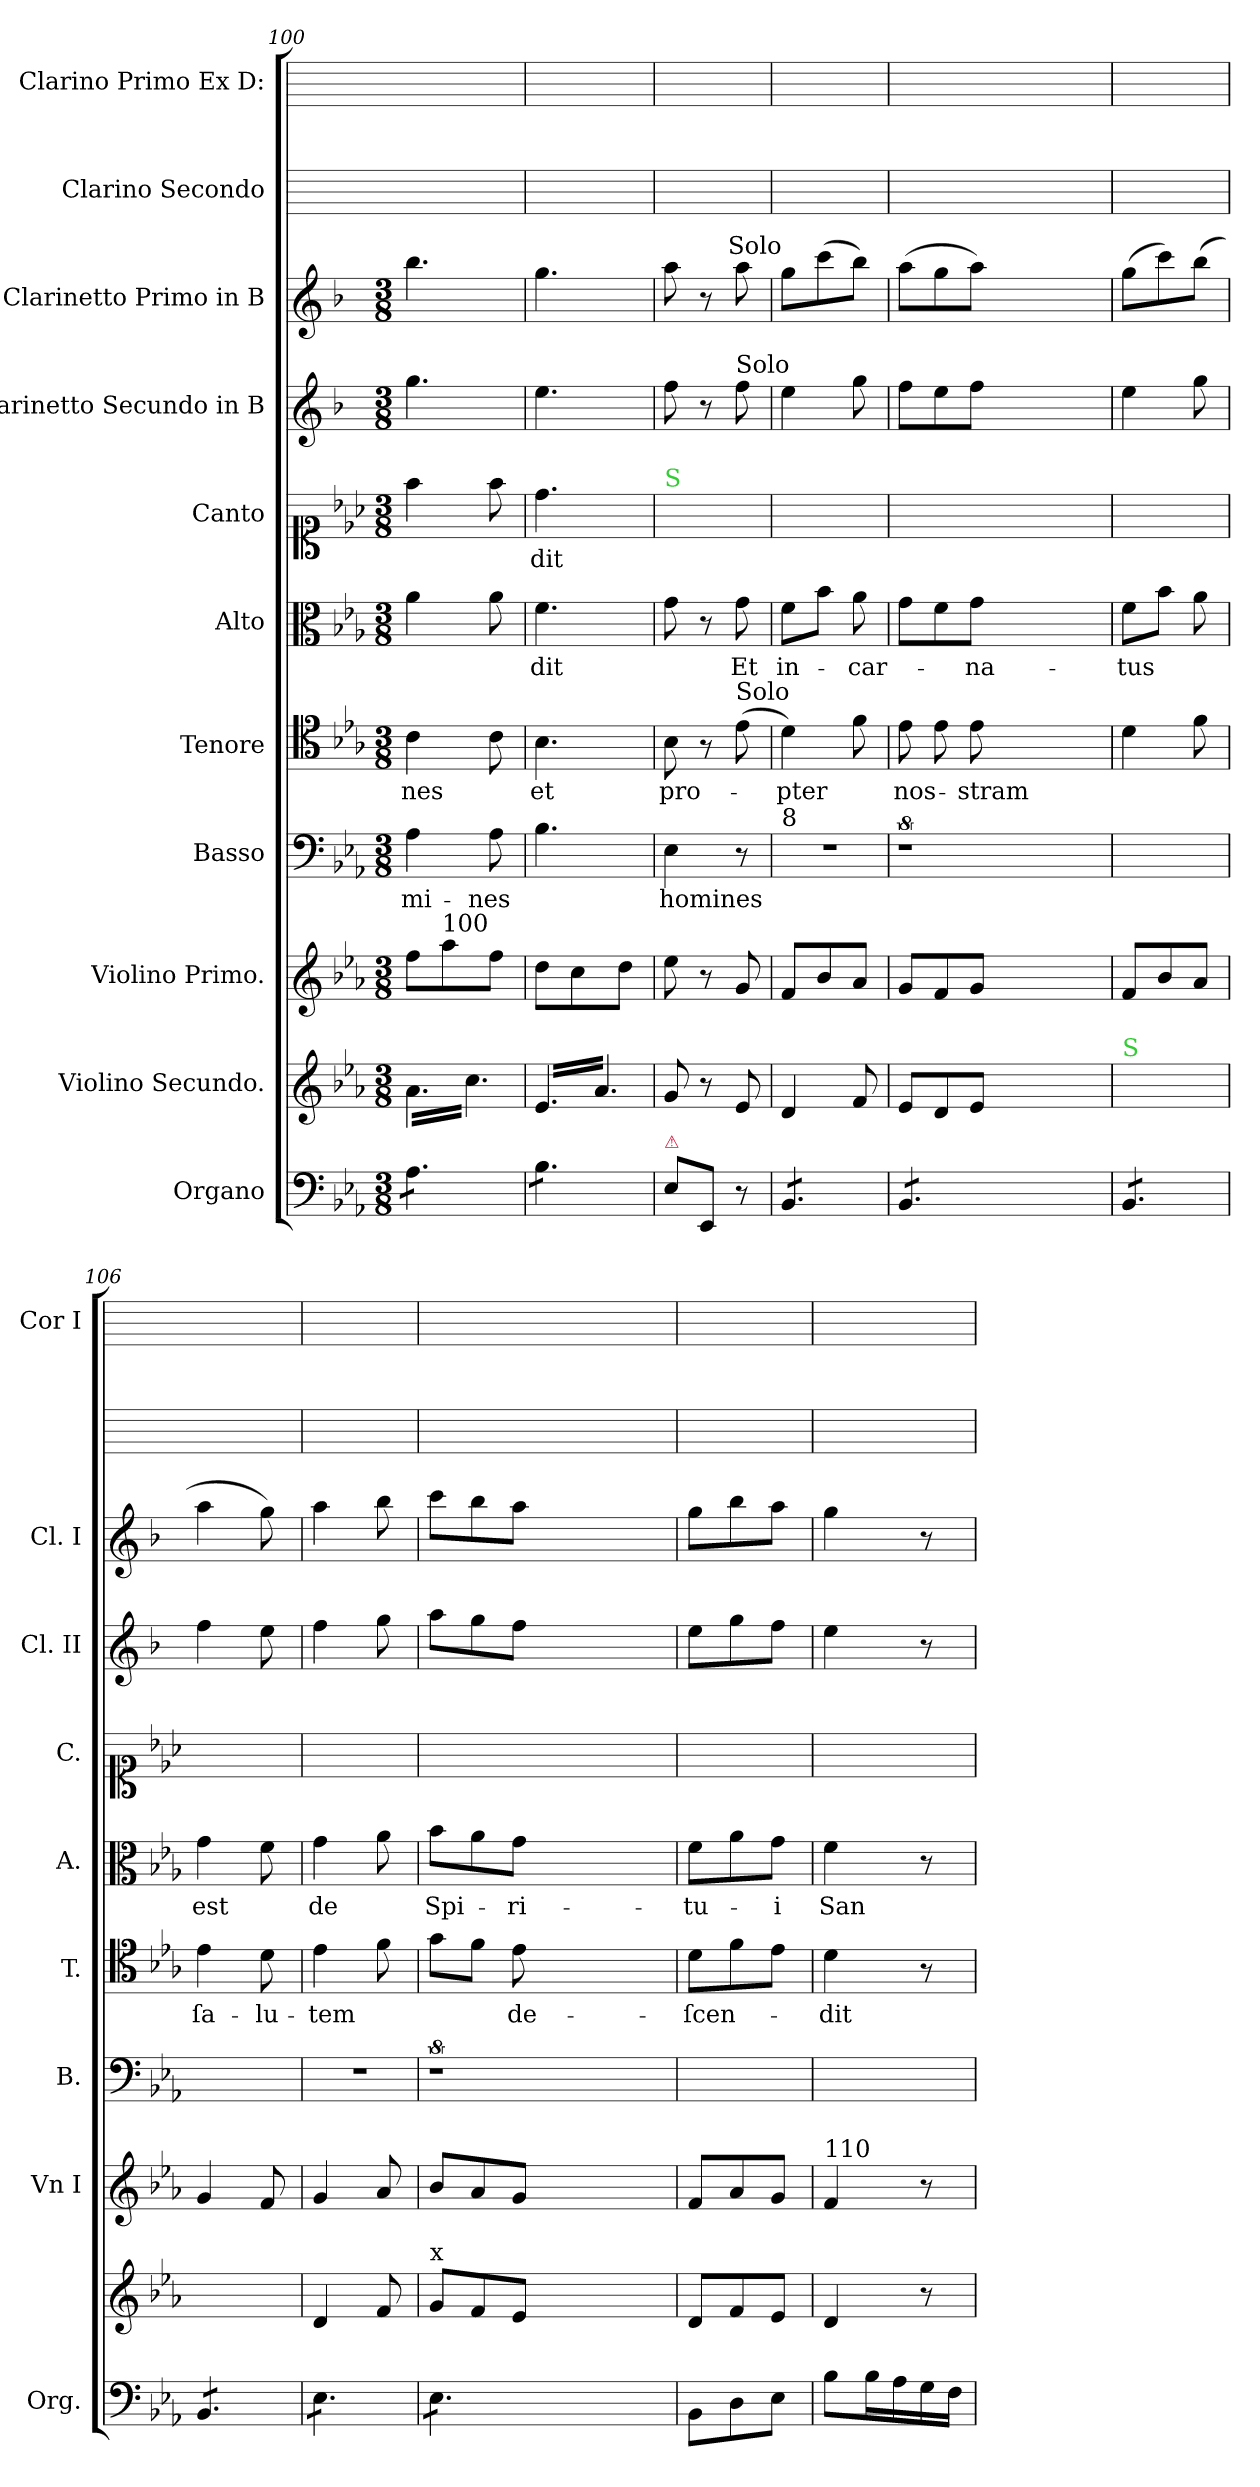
**kern	**kern	**kern	**kern	**text	**kern	**text	**kern	**text	**kern	**text	**kern	**kern	**kern	**kern
*part11	*part10	*part9	*part8	*part8	*part7	*part7	*part6	*part6	*part5	*part5	*part4	*part3	*part2	*part1
*staff11	*staff10	*staff9	*staff8	*staff8	*staff7	*staff7	*staff6	*staff6	*staff5	*staff5	*staff4	*staff3	*staff2	*staff1
*I"Organo	*I"Violino Secundo.	*I"Violino Primo.	*I"Basso	*	*I"Tenore	*	*I"Alto	*	*I"Canto	*	*I"Clarinetto Secundo in B	*I"Clarinetto Primo in B	*I"Clarino Secondo	*I"Clarino Primo Ex D:
*I'Org.	*	*I'Vn I	*I'B.	*	*I'T.	*	*I'A.	*	*I'C.	*	*I'Cl. II	*I'Cl. I	*	*I'Cor I
*clefF4	*clefG2	*clefG2	*clefF4	*	*clefC4	*	*clefC3	*	*clefC1	*	*clefG2	*clefG2	*	*
*	*	*	*	*	*	*	*	*	*	*	*ITrd1c2	*ITrd1c2	*	*
*k[b-e-a-]	*k[b-e-a-]	*k[b-e-a-]	*k[b-e-a-]	*	*k[b-e-a-]	*	*k[b-e-a-]	*	*k[b-e-a-]	*	*k[b-e-a-]	*k[b-e-a-]	*	*
*E-:	*E-:	*E-:	*E-:	*	*E-:	*	*E-:	*	*E-:	*	*E-:	*E-:	*	*
*M3/8	*M3/8	*M3/8	*M3/8	*	*M3/8	*	*M3/8	*	*M3/8	*	*M3/8	*M3/8	*	*
=100	=100	=100	=100	=100	=100	=100	=100	=100	=100	=100	=100	=100	=100	=100
*tremolo	*	*	*	*	*	*	*	*	*	*	*	*	*	*
*	*tremolo	*	*	*	*	*	*	*	*	*	*	*	*	*
8A-\L	16a-\LL	8ff\L	4A-\	-mi-	4c\	-nes	4a-\	.	4ff\	.	4.ff\	4.aa-\	4.ryy	4.ryy
.	16cc\	.	.	.	.	.	.	.	.	.	.	.	.	.
!	!	!LO:TX:a:t=100	!	!	!	!	!	!	!	!	!	!	!	!
8A-\	16a-\	8aa-\	.	.	.	.	.	.	.	.	.	.	.	.
.	16cc\	.	.	.	.	.	.	.	.	.	.	.	.	.
8A-\J	16a-\	8ff\J	8A-\	-nes	8c\	.	8a-\	.	8ff\	.	.	.	.	.
.	16cc\JJ	.	.	.	.	.	.	.	.	.	.	.	.	.
=101	=101	=101	=101	=101	=101	=101	=101	=101	=101	=101	=101	=101	=101	=101
8B-\L	16e-/LL	8dd\L	4.B-\	.	4.B-\	et	4.f\	-dit	4.dd\	-dit	4.dd\	4.ff\	4.ryy	4.ryy
.	16a-/	.	.	.	.	.	.	.	.	.	.	.	.	.
8B-\	16e-/	8cc\	.	.	.	.	.	.	.	.	.	.	.	.
.	16a-/	.	.	.	.	.	.	.	.	.	.	.	.	.
8B-\J	16e-/	8dd\J	.	.	.	.	.	.	.	.	.	.	.	.
*Xtremolo	*	*	*	*	*	*	*	*	*	*	*	*	*	*
.	16a-/JJ	.	.	.	.	.	.	.	.	.	.	.	.	.
*	*Xtremolo	*	*	*	*	*	*	*	*	*	*	*	*	*
=102	=102	=102	=102	=102	=102	=102	=102	=102	=102	=102	=102	=102	=102	=102
!	!	!	!	!	!	!	!	!	!LO:TX:a:color=limegreen:t=S	!	!	!	!	!
!LO:TX:a:color=crimson:t=⚠	!	!	!	!	!	!	!	!	!	!	!	!	!	!
8E-\L	8g/	8ee-\	4E-\	homines	8B-\	pro-	8g\	.	4.ryy	.	8ee-\	8gg\	4.ryy	4.ryy
.	.	.	.	.	.	.	.	.	.	.	.	.	.	.
8EE-/J	8r	8r	.	.	8r	.	8r	.	.	.	8r	8r	.	.
!	!	!	!	!	!	!	!	!	!	!	!LO:TX:a:t=Solo	!	!	!
!	!	!	!	!	!LO:TX:a:t=Solo	!	!	!	!	!	!	!	!	!
8r	8e-/	8g/	8r	.	(8e-\	.	8g\	Et	.	.	8ee-\	8gg\	.	.
=103	=103	=103	=103	=103	=103	=103	=103	=103	=103	=103	=103	=103	=103	=103
!	!	!	!	!	!	!	!	!	!	!	!	!LO:TX:a:rj:t=Solo	!	!
!	!	!	!LO:TX:a:t=8	!	!	!	!	!	!	!	!	!	!	!
!LO:TX:a:t=tarto	!	!	!	!	!	!	!	!	!	!	!	!	!	!
*tremolo	*	*	*	*	*	*	*	*	*	*	*	*	*	*
8BB-/L	4d/	8f/L	4.r	.	4d\)	-pter	8f\L	in-	4.ryy	.	4dd\	8ff\L	4.ryy	4.ryy
8BB-/	.	8b-/	.	.	.	.	8b-\J	.	.	.	.	(8bb-\	.	.
8BB-/J	8f/	8a-/J	.	.	8f\	.	8a-\	-car-	.	.	8ff\	8aa-\J)	.	.
=104	=104	=104	=104	=104	=104	=104	=104	=104	=104	=104	=104	=104	=104	=104
8BB-/L	8e-/L	8g/L	8%9r	.	8e-\	nos-	8g\L	.	4.ryy	.	8ee-\L	(8gg\L	4.ryy	4.ryy
8BB-/	8d/	8f/	.	.	8e-\	.	8f\	.	.	.	8dd\	8ff\	.	.
8BB-/J	8e-/J	8g/J	.	.	8e-\	-stram	8g\J	-na-	.	.	8ee-\J	8gg\J)	.	.
2.ryy	2.ryy	2.ryy	.	.	2.ryy	.	2.ryy	.	2.ryy	.	2.ryy	2.ryy	2.ryy	2.ryy
=105	=105	=105	=105	=105	=105	=105	=105	=105	=105	=105	=105	=105	=105	=105
!	!LO:TX:a:color=limegreen:t=S	!	!	!	!	!	!	!	!	!	!	!	!	!
8BB-/L	4.ryy	8f/L	4.ryy	.	4d\	.	8f\L	-tus	4.ryy	.	4dd\	(8ff\L	4.ryy	4.ryy
8BB-/	.	8b-/	.	.	.	.	8b-\J	.	.	.	.	8bb-\)	.	.
8BB-/J	.	8a-/J	.	.	8f\	.	8a-\	.	.	.	8ff\	(8aa-\J	.	.
=106	=106	=106	=106	=106	=106	=106	=106	=106	=106	=106	=106	=106	=106	=106
8BB-/L	4.ryy	4g/	4.ryy	.	4e-\	ſa-	4g\	est	4.ryy	.	4ee-\	4gg\	4.ryy	4.ryy
8BB-/	.	.	.	.	.	.	.	.	.	.	.	.	.	.
8BB-/J	.	8f/	.	.	8d\	-lu-	8f\	.	.	.	8dd\	8ff\)	.	.
=107	=107	=107	=107	=107	=107	=107	=107	=107	=107	=107	=107	=107	=107	=107
8E-\L	4d/	4g/	4.r	.	4e-\	-tem	4g\	de	4.ryy	.	4ee-\	4gg\	4.ryy	4.ryy
8E-\	.	.	.	.	.	.	.	.	.	.	.	.	.	.
8E-\J	8f/	8a-/	.	.	8f\	.	8a-\	.	.	.	8ff\	8aa-\	.	.
=108	=108	=108	=108	=108	=108	=108	=108	=108	=108	=108	=108	=108	=108	=108
!	!LO:TX:a:t=x	!	!	!	!	!	!	!	!	!	!	!	!	!
8E-\L	8g/L	8b-/L	8%9r	.	8g\L	.	8b-\L	Spi-	4.ryy	.	8gg\L	8bb-\L	4.ryy	4.ryy
8E-\	8f/	8a-/	.	.	8f\J	.	8a-\	.	.	.	8ff\	8aa-\	.	.
8E-\J	8e-/J	8g/J	.	.	8e-\	de-	8g\J	-ri-	.	.	8ee-\J	8gg\J	.	.
*Xtremolo	*	*	*	*	*	*	*	*	*	*	*	*	*	*
2.ryy	2.ryy	2.ryy	.	.	2.ryy	.	2.ryy	.	2.ryy	.	2.ryy	2.ryy	2.ryy	2.ryy
=109	=109	=109	=109	=109	=109	=109	=109	=109	=109	=109	=109	=109	=109	=109
8BB-\L	8d/L	8f/L	4.ryy	.	8d\L	-ſcen-	8f\L	-tu-	4.ryy	.	8dd\L	8ff\L	4.ryy	4.ryy
8D\	8f/	8a-/	.	.	8f\	.	8a-\	.	.	.	8ff\	8aa-\	.	.
8E-\J	8e-/J	8g/J	.	.	8e-\J	.	8g\J	-i	.	.	8ee-\J	8gg\J	.	.
=110	=110	=110	=110	=110	=110	=110	=110	=110	=110	=110	=110	=110	=110	=110
!	!	!LO:TX:a:t=110	!	!	!	!	!	!	!	!	!	!	!	!
8B-\L	4d/	4f/	4.ryy	.	4d\	-dit	4f\	San-	4.ryy	.	4dd\	4ff\	4.ryy	4.ryy
16B-\L	.	.	.	.	.	.	.	.	.	.	.	.	.	.
16A-\	.	.	.	.	.	.	.	.	.	.	.	.	.	.
16G\	8r	8r	.	.	8r	.	8r	.	.	.	8r	8r	.	.
16F\JJ	.	.	.	.	.	.	.	.	.	.	.	.	.	.
=	=	=	=	=	=	=	=	=	=	=	=	=	=	=
*-	*-	*-	*-	*-	*-	*-	*-	*-	*-	*-	*-	*-	*-	*-
